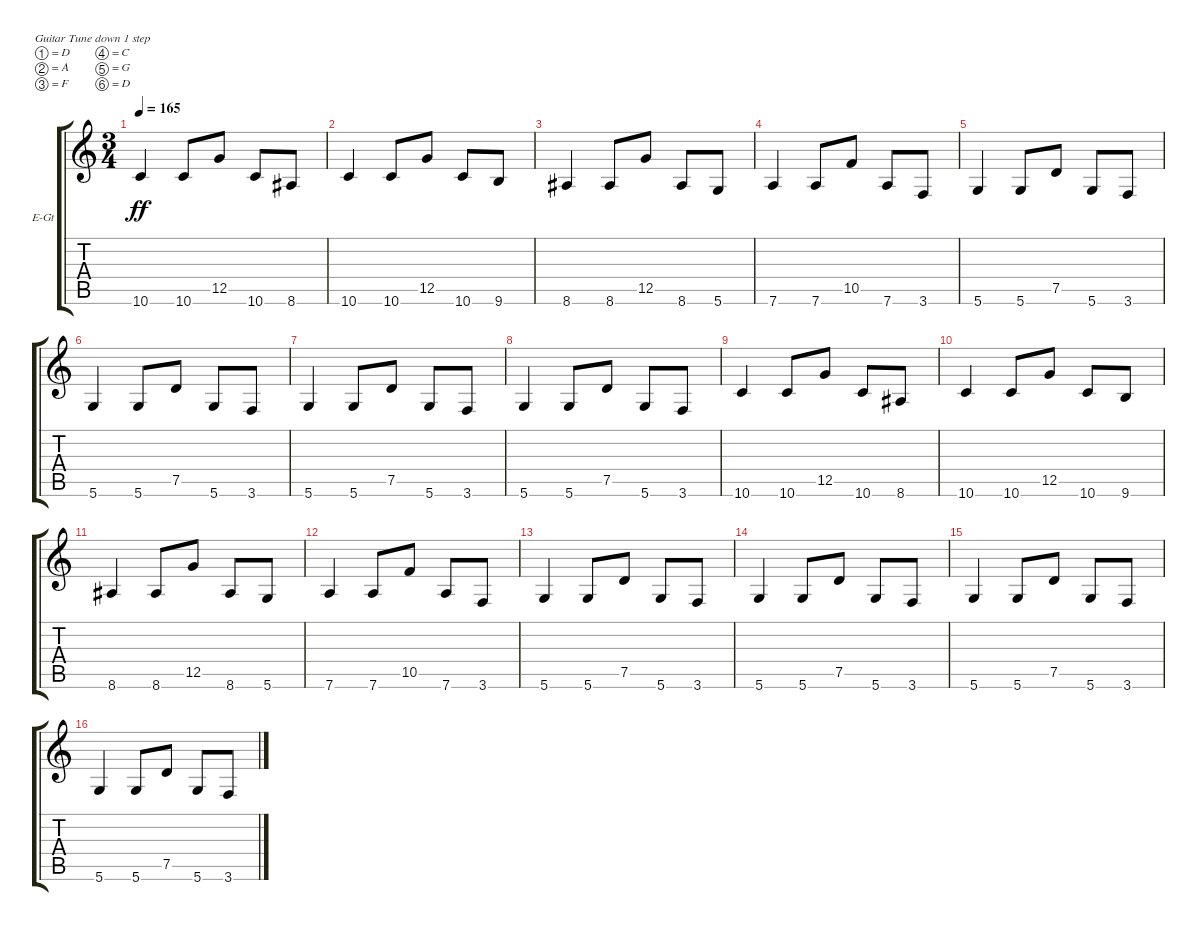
\bracketExtendMode groupsimilarinstruments
\firstSystemTrackNameOrientation horizontal
\otherSystemsTrackNameOrientation horizontal
\track ("Electric Guitar 1" "E-Gt") {instrument distortionguitar}
\staff {score tabs}
\tuning (D4 A3 F3 C3 G2 D2)
\ts (3 4)
\tempo 165
\clef g2
\ks c
10.6.4{dy ff} 10.6.8 12.5.8 10.6.8 8.6.8 |
10.6.4 10.6.8 12.5.8 10.6.8 9.6.8 |
8.6.4 8.6.8 12.5.8 8.6.8 5.6.8 |
7.6.4 7.6.8 10.5.8 7.6.8 3.6.8 |
5.6.4 5.6.8 7.5.8 5.6.8 3.6.8 |
5.6.4 5.6.8 7.5.8 5.6.8 3.6.8 |
5.6.4 5.6.8 7.5.8 5.6.8 3.6.8 |
5.6.4 5.6.8 7.5.8 5.6.8 3.6.8 |
10.6.4 10.6.8 12.5.8 10.6.8 8.6.8 |
10.6.4 10.6.8 12.5.8 10.6.8 9.6.8 |
8.6.4 8.6.8 12.5.8 8.6.8 5.6.8 |
7.6.4 7.6.8 10.5.8 7.6.8 3.6.8 |
5.6.4 5.6.8 7.5.8 5.6.8 3.6.8 |
5.6.4 5.6.8 7.5.8 5.6.8 3.6.8 |
5.6.4 5.6.8 7.5.8 5.6.8 3.6.8 |
5.6.4 5.6.8 7.5.8 5.6.8 3.6.8
